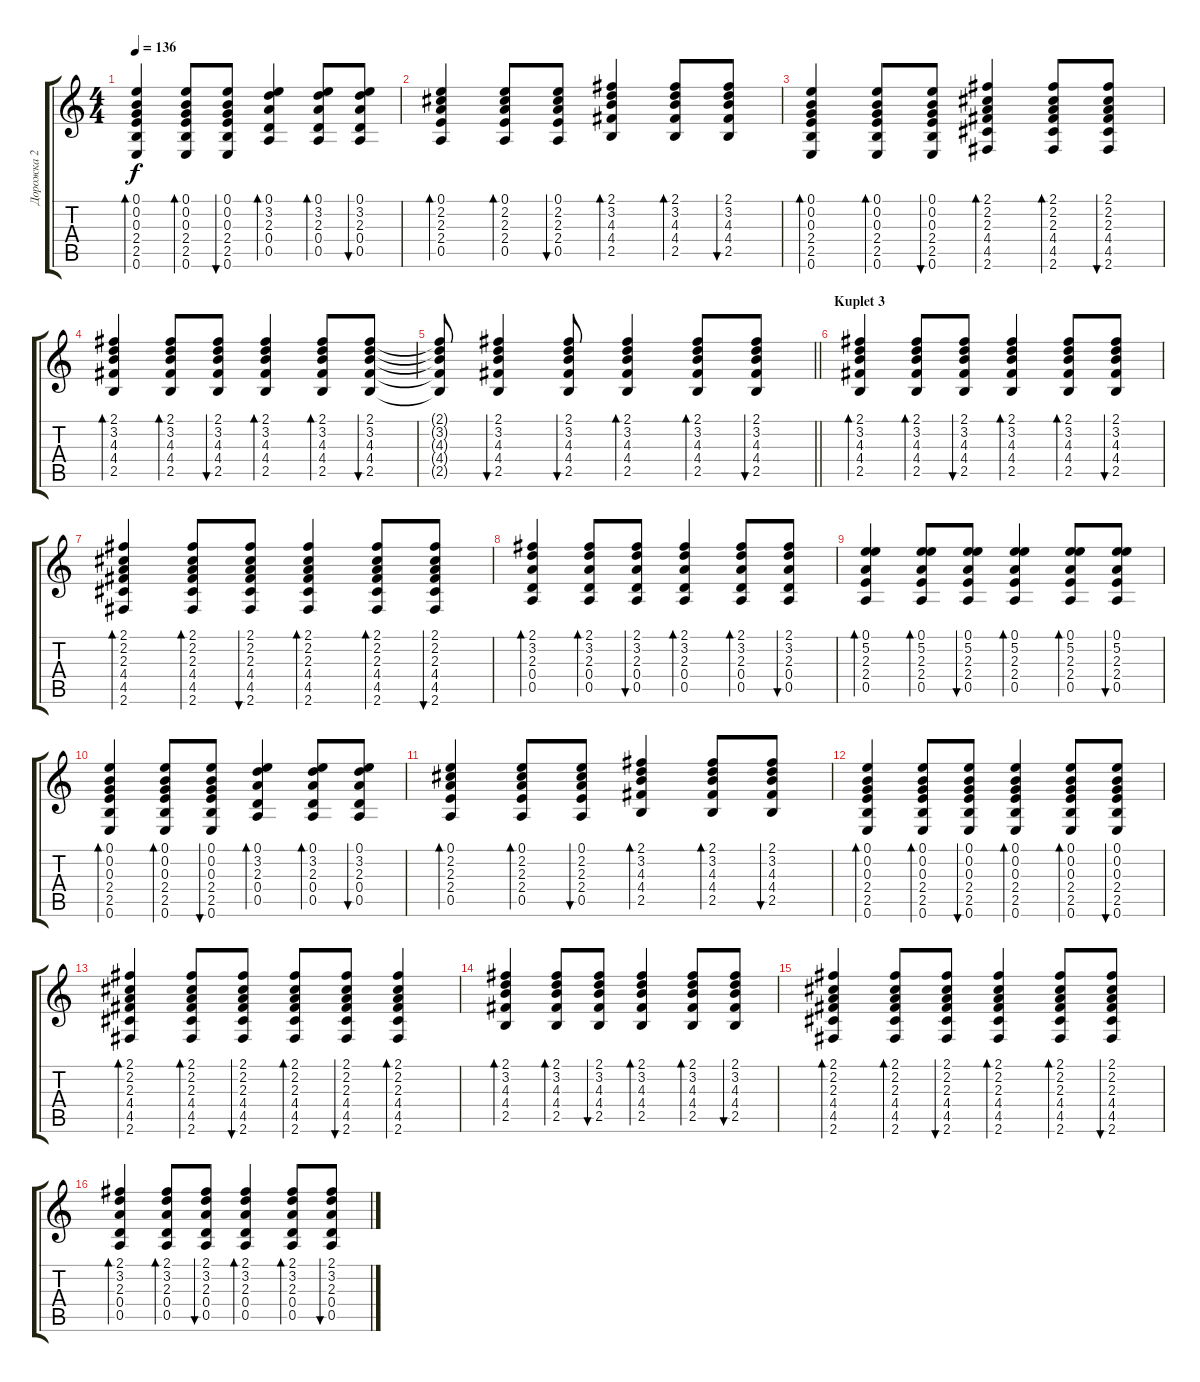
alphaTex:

\track ("Дорожка 2" "Дорожка 2") {instrument acousticguitarsteel}
\staff {score tabs}
\tuning (E4 B3 G3 D3 A2 E2) {hide}
\ts (4 4)
\tempo 136
\clef g2
\ks c
(0.1 0.2 0.3 2.4 2.5 0.6).4{bd 30 dy f} (0.1 0.2 0.3 2.4 2.5 0.6).8{bd 30} (0.1 0.2 0.3 2.4 2.5 0.6).8{bu 30} (0.1 3.2 2.3 0.4 0.5).4{bd 30} (0.1 3.2 2.3 0.4 0.5).8{bd 30} (0.1 3.2 2.3 0.4 0.5).8{bu 30} |
(0.1 2.2 2.3 2.4 0.5).4{bd 30} (0.1 2.2 2.3 2.4 0.5).8{bd 30} (0.1 2.2 2.3 2.4 0.5).8{bu 30} (2.1 3.2 4.3 4.4 2.5).4{bd 30} (2.1 3.2 4.3 4.4 2.5).8{bd 30} (2.1 3.2 4.3 4.4 2.5).8{bu 30} |
(0.1 0.2 0.3 2.4 2.5 0.6).4{bd 30} (0.1 0.2 0.3 2.4 2.5 0.6).8{bd 30} (0.1 0.2 0.3 2.4 2.5 0.6).8{bu 30} (2.1 2.2 2.3 4.4 4.5 2.6).4{bd 30} (2.1 2.2 2.3 4.4 4.5 2.6).8{bd 30} (2.1 2.2 2.3 4.4 4.5 2.6).8{bu 30} |
(2.1 3.2 4.3 4.4 2.5).4{bd 30} (2.1 3.2 4.3 4.4 2.5).8{bd 30} (2.1 3.2 4.3 4.4 2.5).8{bu 30} (2.1 3.2 4.3 4.4 2.5).4{bd 30} (2.1 3.2 4.3 4.4 2.5).8{bd 30} (2.1 3.2 4.3 4.4 2.5).8{bu 30} |
\barLineRight lightlight
(2.1{t} 3.2{t} 4.3{t} 4.4{t} 2.5{t}).8 (2.1 3.2 4.3 4.4 2.5).4{bu 30} (2.1 3.2 4.3 4.4 2.5).8{bu 30} (2.1 3.2 4.3 4.4 2.5).4{bd 30} (2.1 3.2 4.3 4.4 2.5).8{bd 30} (2.1 3.2 4.3 4.4 2.5).8{bu 30} |
\section ("" "Kuplet 3")
(2.1 3.2 4.3 4.4 2.5).4{bd 30} (2.1 3.2 4.3 4.4 2.5).8{bd 30} (2.1 3.2 4.3 4.4 2.5).8{bu 30} (2.1 3.2 4.3 4.4 2.5).4{bd 30} (2.1 3.2 4.3 4.4 2.5).8{bd 30} (2.1 3.2 4.3 4.4 2.5).8{bu 30} |
(2.1 2.2 2.3 4.4 4.5 2.6).4{bd 30} (2.1 2.2 2.3 4.4 4.5 2.6).8{bd 30} (2.1 2.2 2.3 4.4 4.5 2.6).8{bu 30} (2.1 2.2 2.3 4.4 4.5 2.6).4{bd 30} (2.1 2.2 2.3 4.4 4.5 2.6).8{bd 30} (2.1 2.2 2.3 4.4 4.5 2.6).8{bu 30} |
(2.1 3.2 2.3 0.4 0.5).4{bd 30} (2.1 3.2 2.3 0.4 0.5).8{bd 30} (2.1 3.2 2.3 0.4 0.5).8{bu 30} (2.1 3.2 2.3 0.4 0.5).4{bd 30} (2.1 3.2 2.3 0.4 0.5).8{bd 30} (2.1 3.2 2.3 0.4 0.5).8{bu 30} |
(0.1 5.2 2.3 2.4 0.5).4{bd 30} (0.1 5.2 2.3 2.4 0.5).8{bd 30} (0.1 5.2 2.3 2.4 0.5).8{bu 30} (0.1 5.2 2.3 2.4 0.5).4{bd 30} (0.1 5.2 2.3 2.4 0.5).8{bd 30} (0.1 5.2 2.3 2.4 0.5).8{bu 30} |
(0.1 0.2 0.3 2.4 2.5 0.6).4{bd 30} (0.1 0.2 0.3 2.4 2.5 0.6).8{bd 30} (0.1 0.2 0.3 2.4 2.5 0.6).8{bu 30} (0.1 3.2 2.3 0.4 0.5).4{bd 30} (0.1 3.2 2.3 0.4 0.5).8{bd 30} (0.1 3.2 2.3 0.4 0.5).8{bu 30} |
(0.1 2.2 2.3 2.4 0.5).4{bd 30} (0.1 2.2 2.3 2.4 0.5).8{bd 30} (0.1 2.2 2.3 2.4 0.5).8{bu 30} (2.1 3.2 4.3 4.4 2.5).4{bd 30} (2.1 3.2 4.3 4.4 2.5).8{bd 30} (2.1 3.2 4.3 4.4 2.5).8{bu 30} |
(0.1 0.2 0.3 2.4 2.5 0.6).4{bd 30} (0.1 0.2 0.3 2.4 2.5 0.6).8{bd 30} (0.1 0.2 0.3 2.4 2.5 0.6).8{bu 30} (0.1 0.2 0.3 2.4 2.5 0.6).4{bd 30} (0.1 0.2 0.3 2.4 2.5 0.6).8{bd 30} (0.1 0.2 0.3 2.4 2.5 0.6).8{bu 30} |
(2.1 2.2 2.3 4.4 4.5 2.6).4{bd 30} (2.1 2.2 2.3 4.4 4.5 2.6).8{bd 30} (2.1 2.2 2.3 4.4 4.5 2.6).8{bu 30} (2.1 2.2 2.3 4.4 4.5 2.6).8{bd 30} (2.1 2.2 2.3 4.4 4.5 2.6).8{bu 30} (2.1 2.2 2.3 4.4 4.5 2.6).4{bd 30} |
(2.1 3.2 4.3 4.4 2.5).4{bd 30} (2.1 3.2 4.3 4.4 2.5).8{bd 30} (2.1 3.2 4.3 4.4 2.5).8{bu 30} (2.1 3.2 4.3 4.4 2.5).4{bd 30} (2.1 3.2 4.3 4.4 2.5).8{bd 30} (2.1 3.2 4.3 4.4 2.5).8{bu 30} |
(2.1 2.2 2.3 4.4 4.5 2.6).4{bd 30} (2.1 2.2 2.3 4.4 4.5 2.6).8{bd 30} (2.1 2.2 2.3 4.4 4.5 2.6).8{bu 30} (2.1 2.2 2.3 4.4 4.5 2.6).4{bd 30} (2.1 2.2 2.3 4.4 4.5 2.6).8{bd 30} (2.1 2.2 2.3 4.4 4.5 2.6).8{bu 30} |
(2.1 3.2 2.3 0.4 0.5).4{bd 30} (2.1 3.2 2.3 0.4 0.5).8{bd 30} (2.1 3.2 2.3 0.4 0.5).8{bu 30} (2.1 3.2 2.3 0.4 0.5).4{bd 30} (2.1 3.2 2.3 0.4 0.5).8{bd 30} (2.1 3.2 2.3 0.4 0.5).8{bu 30}
